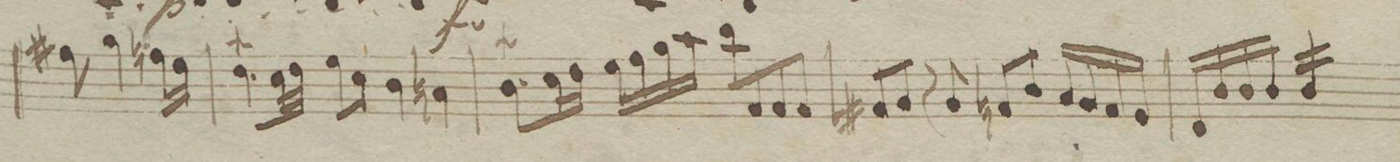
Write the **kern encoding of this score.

**kern	**dynam
*I"Violin 2do	*
*clefG2	*
*k[b-e-]	*
*met(c)	*
*M4/4	*
8ff#X\	.
4gg\	.
16ffn\LL	.
16ee-\JJ	.
=16	=16
8.dd\tL	.
*32\right	*
32cc\LL	.
32dd\JJJ	.
8ee-\L	.
8cc\J	.
4b-\	.
4an\	.
=17	=17
8b-\TL	.
16cc\L	.
16dd\JJ	.
16ee-\LL	.
16ff\	.
16gg\	.
16aa\JJ	.
8bb-\L	.
8f/	.
8f/	.
8f/J	.
=18	=18
8f#X/L	.
8g/J	.
8r	.
8g/	.
8fn/L	.
8b-/J	.
16a/LL	.
16g/	.
16f/	.
16e-/JJ	.
=19	=19
16d/LL	.
16b-/	.
16b-/	.
16b-/JJ	.
*-	*-
